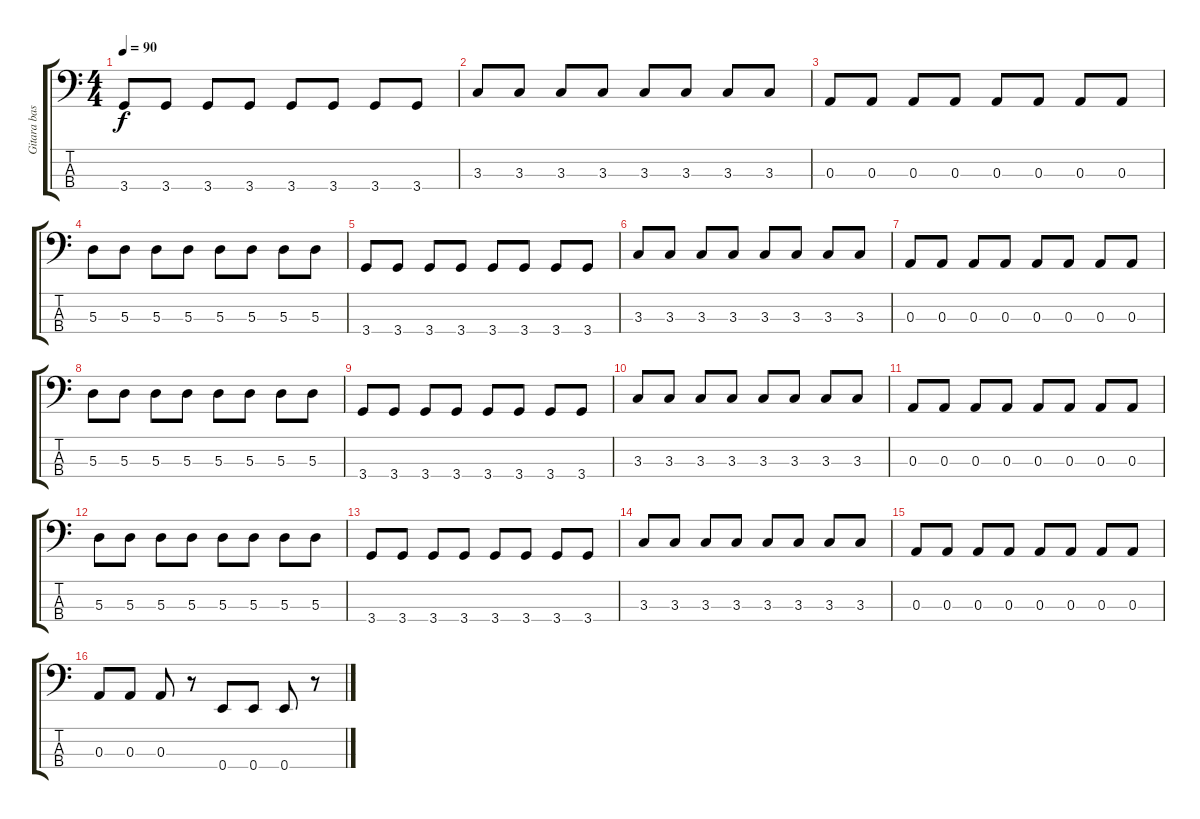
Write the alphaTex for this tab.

\track ("Gitara basowa" "Gitara bas") {instrument electricbassfinger}
\staff {score tabs}
\tuning (G2 D2 A1 E1) {hide}
\ts (4 4)
\tempo 90
\clef f4
\ks c
3.4.8{dy f} 3.4.8 3.4.8 3.4.8 3.4.8 3.4.8 3.4.8 3.4.8 |
3.3.8 3.3.8 3.3.8 3.3.8 3.3.8 3.3.8 3.3.8 3.3.8 |
0.3.8 0.3.8 0.3.8 0.3.8 0.3.8 0.3.8 0.3.8 0.3.8 |
5.3.8 5.3.8 5.3.8 5.3.8 5.3.8 5.3.8 5.3.8 5.3.8 |
3.4.8 3.4.8 3.4.8 3.4.8 3.4.8 3.4.8 3.4.8 3.4.8 |
3.3.8 3.3.8 3.3.8 3.3.8 3.3.8 3.3.8 3.3.8 3.3.8 |
0.3.8 0.3.8 0.3.8 0.3.8 0.3.8 0.3.8 0.3.8 0.3.8 |
5.3.8 5.3.8 5.3.8 5.3.8 5.3.8 5.3.8 5.3.8 5.3.8 |
3.4.8 3.4.8 3.4.8 3.4.8 3.4.8 3.4.8 3.4.8 3.4.8 |
3.3.8 3.3.8 3.3.8 3.3.8 3.3.8 3.3.8 3.3.8 3.3.8 |
0.3.8 0.3.8 0.3.8 0.3.8 0.3.8 0.3.8 0.3.8 0.3.8 |
5.3.8 5.3.8 5.3.8 5.3.8 5.3.8 5.3.8 5.3.8 5.3.8 |
3.4.8 3.4.8 3.4.8 3.4.8 3.4.8 3.4.8 3.4.8 3.4.8 |
3.3.8 3.3.8 3.3.8 3.3.8 3.3.8 3.3.8 3.3.8 3.3.8 |
0.3.8 0.3.8 0.3.8 0.3.8 0.3.8 0.3.8 0.3.8 0.3.8 |
0.3.8 0.3.8 0.3.8 r.8 0.4.8 0.4.8 0.4.8 r.8
